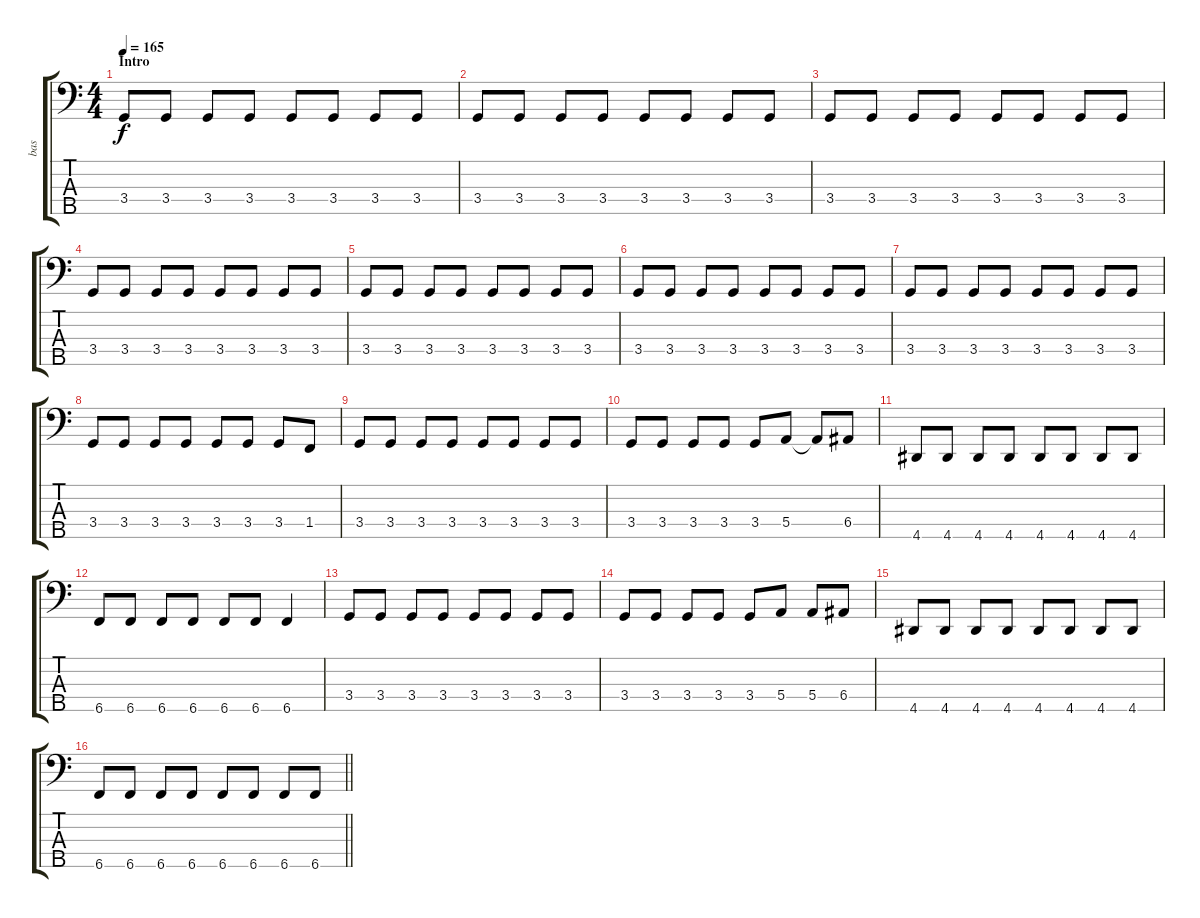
\track ("bas" "bas") {instrument electricbasspick}
\staff {score tabs}
\tuning (G2 D2 A1 E1 B0) {hide}
\ts (4 4)
\section ("" "Intro")
\tempo 165
\clef f4
\ks c
3.4.8{dy f instrument electricbasspick} 3.4.8 3.4.8 3.4.8 3.4.8 3.4.8 3.4.8 3.4.8 |
3.4.8 3.4.8 3.4.8 3.4.8 3.4.8 3.4.8 3.4.8 3.4.8 |
3.4.8 3.4.8 3.4.8 3.4.8 3.4.8 3.4.8 3.4.8 3.4.8 |
3.4.8 3.4.8 3.4.8 3.4.8 3.4.8 3.4.8 3.4.8 3.4.8 |
3.4.8 3.4.8 3.4.8 3.4.8 3.4.8 3.4.8 3.4.8 3.4.8 |
3.4.8 3.4.8 3.4.8 3.4.8 3.4.8 3.4.8 3.4.8 3.4.8 |
3.4.8 3.4.8 3.4.8 3.4.8 3.4.8 3.4.8 3.4.8 3.4.8 |
3.4.8 3.4.8 3.4.8 3.4.8 3.4.8 3.4.8 3.4.8 1.4.8 |
3.4.8 3.4.8 3.4.8 3.4.8 3.4.8 3.4.8 3.4.8 3.4.8 |
3.4.8 3.4.8 3.4.8 3.4.8 3.4.8 5.4.8 5.4{t}.8 6.4.8 |
4.5.8 4.5.8 4.5.8 4.5.8 4.5.8 4.5.8 4.5.8 4.5.8 |
6.5.8 6.5.8 6.5.8 6.5.8 6.5.8 6.5.8 6.5.4 |
3.4.8 3.4.8 3.4.8 3.4.8 3.4.8 3.4.8 3.4.8 3.4.8 |
3.4.8 3.4.8 3.4.8 3.4.8 3.4.8 5.4.8 5.4.8 6.4.8 |
4.5.8 4.5.8 4.5.8 4.5.8 4.5.8 4.5.8 4.5.8 4.5.8 |
\barLineRight lightlight
6.5.8 6.5.8 6.5.8 6.5.8 6.5.8 6.5.8 6.5.8 6.5.8
